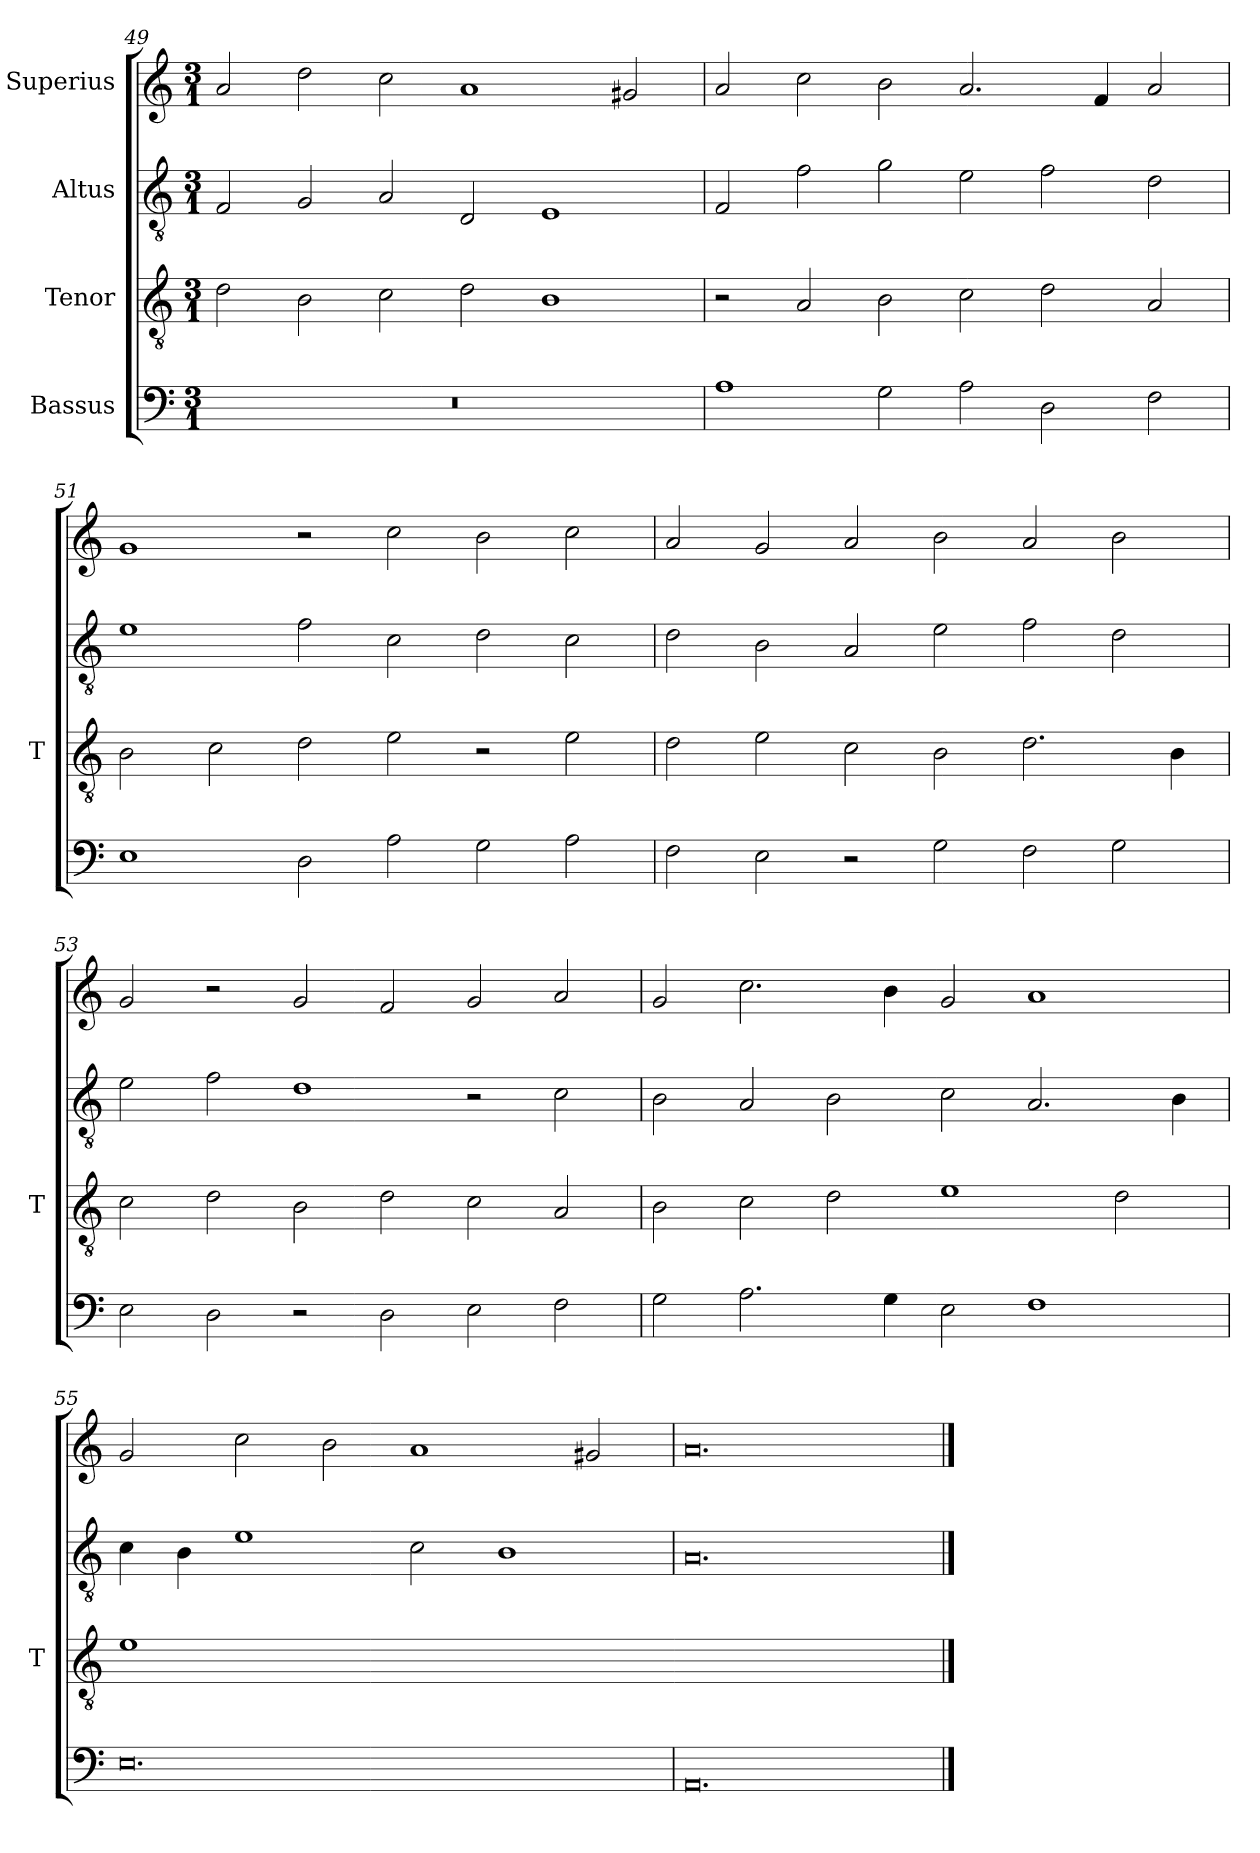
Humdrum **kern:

**kern	**kern	**kern	**kern
*part4	*part3	*part2	*part1
*staff4	*staff3	*staff2	*staff1
*I"Bassus	*I"Tenor	*I"Altus	*I"Superius
*	*I'T	*	*
*clefF4	*clefGv2	*clefGv2	*clefG2
*k[]	*k[]	*k[]	*k[]
*M3/1	*M3/1	*M3/1	*M3/1
=49	=49	=49	=49
0.r	2d\	2F/	2a/
.	2B\	2G/	2dd\
.	2c\	2A/	2cc\
.	2d\	2D/	1a
.	1B	1E	.
.	.	.	2g#X/
=50	=50	=50	=50
1A	2r	2F/	2a/
.	2A/	2f\	2cc\
2G\	2B\	2g\	2b\
2A\	2c\	2e\	2.a/
2D\	2d\	2f\	.
.	.	.	4f/
2F\	2A/	2d\	2a/
=51	=51	=51	=51
1E	2B\	1e	1g
.	2c\	.	.
2D\	2d\	2f\	2r
2A\	2e\	2c\	2cc\
2G\	2r	2d\	2b\
2A\	2e\	2c\	2cc\
=52	=52	=52	=52
2F\	2d\	2d\	2a/
2E\	2e\	2B\	2g/
2r	2c\	2A/	2a/
2G\	2B\	2e\	2b\
2F\	2.d\	2f\	2a/
2G\	.	2d\	2b\
.	4B\	.	.
=53	=53	=53	=53
2E\	2c\	2e\	2g/
2D\	2d\	2f\	2r
2r	2B\	1d	2g/
2D\	2d\	.	2f/
2E\	2c\	2r	2g/
2F\	2A/	2c\	2a/
=54	=54	=54	=54
2G\	2B\	2B\	2g/
2.A\	2c\	2A/	2.cc\
.	2d\	2B\	.
4G\	.	.	4b\
2E\	1e	2c\	2g/
1F	.	2.A/	1a
.	2d\	.	.
.	.	4B\	.
=55	=55	=55	=55
0.E	[y1e	4c\	2g/
.	.	4B\	.
.	.	1e	2cc\
.	0eyy_	.	2b\
.	.	2c\	1a
.	.	1B	.
.	.	.	2g#X/
=56	=56-	=56	=56
0.AA	0.eyy]	0.A	0.a
==	==	==	==
*-	*-	*-	*-
